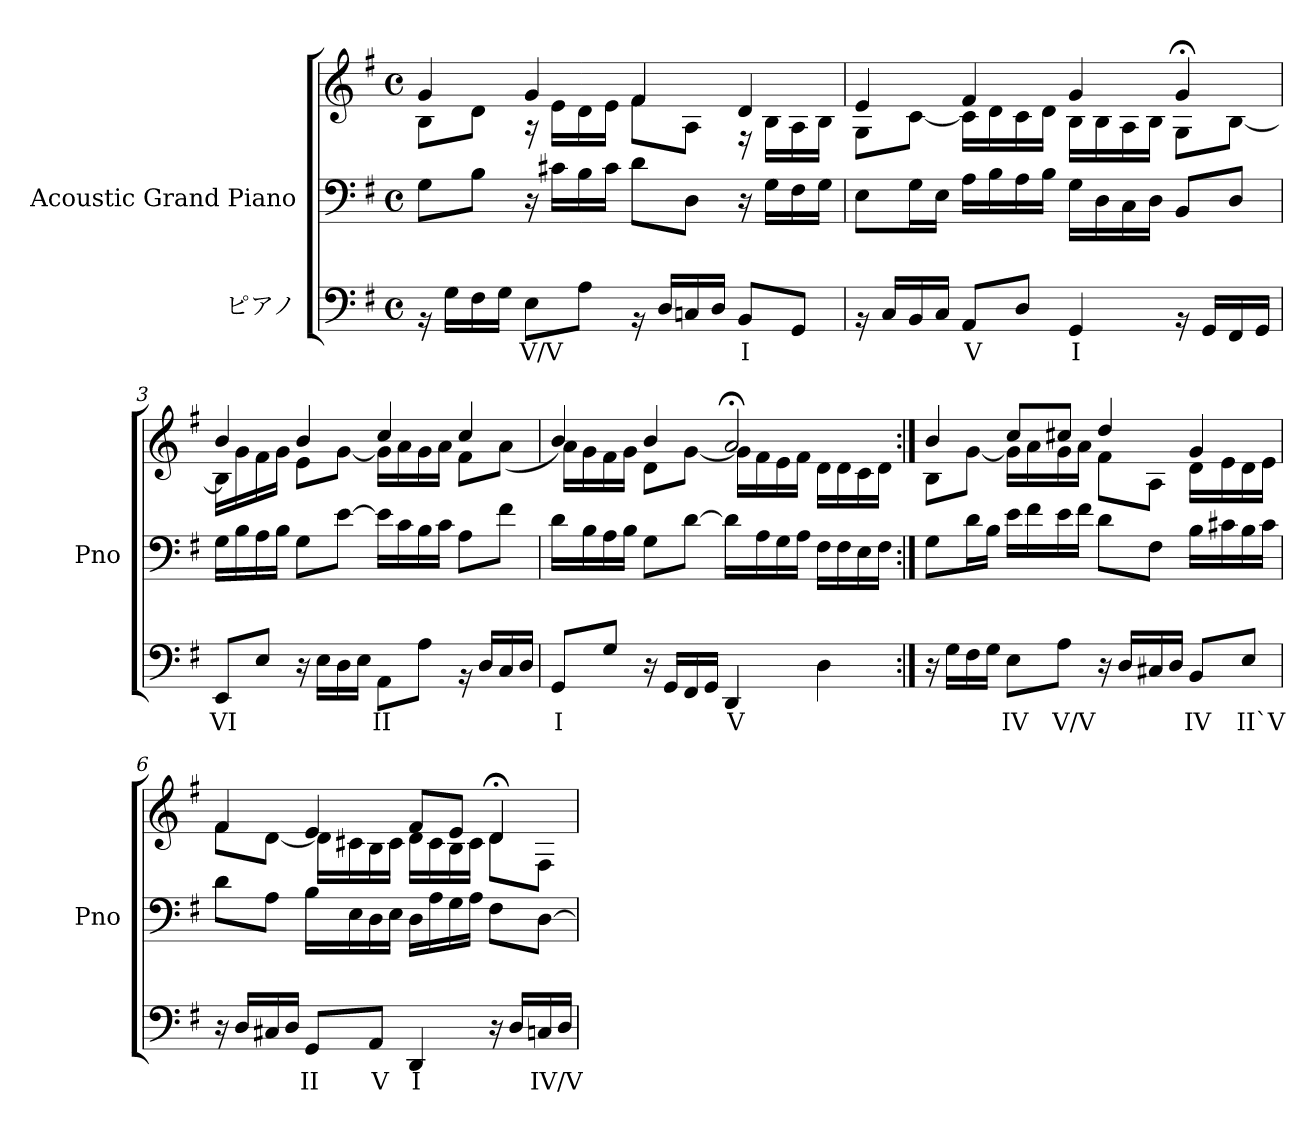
**kern	**text	**kern	**kern
*part2	*part2	*part1	*part1
*staff3	*staff3	*staff2	*staff1
*I"ピアノ	*	*I"Acoustic Grand Piano	*
*	*	*I'Pno	*
*clefF4	*	*clefF4	*clefG2
*k[f#]	*	*k[f#]	*k[f#]
*G:	*	*G:	*G:
*M4/4	*	*M4/4	*M4/4
*met(c)	*	*met(c)	*met(c)
*MM120	*	*MM120	*MM120
=1	=1	=1	=1
!	!LO:LY:b	!	!
*	*	*	*^
16rBB	G:I	8G\L	4g/	8B\L
16G\LL	.	.	.	.
16F#\	.	8B\J	.	8d\J
16G\JJ	.	.	.	.
!	!LO:LY:b	!	!	!
8E\L	V/V	16r	4g/	16rA
.	.	16c#X\LL	.	16e\LL
8A\J	.	16B\	.	16d\
.	.	16c#\JJ	.	16e\JJ
!	!LO:LY:b	!	!	!
16rBB	V	8d\L	4f#/	8f#\L
16D/LL	.	.	.	.
16Cn/	.	8D\J	.	8A\J
16D/JJ	.	.	.	.
!	!LO:LY:b	!	!	!
8BB/L	I	16r	4d/	16rF
.	.	16G\LL	.	16B\LL
8GG/J	.	16F#\	.	16A\
.	.	16G\JJ	.	16B\JJ
=2	=2	=2	=2	=2
!	!LO:LY:b	!	!	!
16rBB	IV	8E\L	4e/	8G\L
16C/LL	.	.	.	.
16BB/	.	16G\L	.	[<8c\J
16C/JJ	.	16E\JJ	.	.
!	!LO:LY:b	!	!	!
8AA/L	V	16A\LL	4f#/	16c\LL]
.	.	16B\	.	16d\
8D/J	.	16A\	.	16c\
.	.	16B\JJ	.	16d\JJ
!	!LO:LY:b	!	!	!
4GG/	I	16G\LL	4g/	16B\LL
.	.	16D\	.	16B\
.	.	16C\	.	16A\
.	.	16D\JJ	.	16B\JJ
16rBB	.	8BB/L	4g;</	8G\L
16GG/LL	.	.	.	.
16FF#/	.	8D/J	.	[<8B\J
16GG/JJ	.	.	.	.
=3	=3	=3	=3	=3
!	!LO:LY:b	!	!	!
8EE/L	VI	16G\LL	4b/	16B\LL]
.	.	16B\	.	16g\
8E/J	.	16A\	.	16f#\
.	.	16B\JJ	.	16g\JJ
16r	.	8G\L	4b/	8e\L
16E\LL	.	.	.	.
16D\	.	[8e\J	.	[<8g\J
16E\JJ	.	.	.	.
!	!LO:LY:b	!	!	!
8AA\L	II	16e\LL]	4cc/	16g\LL]
.	.	16c\	.	16a\
8A\J	.	16B\	.	16g\
.	.	16c\JJ	.	16a\JJ
!	!LO:LY:b	!	!	!
16rBB	V	8A\L	4cc/	8f#\L
16D/LL	.	.	.	.
16C/	.	8f#\J	.	(<8a\J
16D/JJ	.	.	.	.
!!LO:LB:g=z	!!
=4	=4	=4	=4	=4
!	!LO:LY:b	!	!	!
8GG/L	I	16d\LL	4b/)	16a\LL
.	.	16B\	.	16g\
8G/J	.	16A\	.	16f#\
.	.	16B\JJ	.	16g\JJ
16r	.	8G\L	4b/	8d\L
16GG/LL	.	.	.	.
16FF#/	.	[8d\J	.	[<8g\J
16GG/JJ	.	.	.	.
!	!LO:LY:b	!	!	!
4DD/	V	16d\LL]	2a;</	16g\LL]
.	.	16A\	.	16f#\
.	.	16G\	.	16e\
.	.	16A\JJ	.	16f#\JJ
4D\	.	16F#\LL	.	16d\LL
.	.	16F#\	.	16d\
.	.	16E\	.	16c\
.	.	16F#\JJ	.	16d\JJ
=5:|!	=5:|!	=5:|!	=5:|!	=5:|!
!	!LO:LY:b	!	!	!
16r	I	8G\L	4b/	8B\L
16G\LL	.	.	.	.
16F#\	.	16d\L	.	[<8g\J
16G\JJ	.	16B\JJ	.	.
!	!LO:LY:b	!	!	!
8E\L	IV	16e\LL	8cc/L	16g\LL]
.	.	16f#\	.	16a\
!	!LO:LY:b	!	!	!
8A\J	V/V	16e\	8cc#X/J	16g\
.	.	16f#\JJ	.	16a\JJ
!	!LO:LY:b	!	!	!
16r	V|D:I	8d\L	4dd/	8f#\L
16D/LL	.	.	.	.
16C#X/	.	8F#\J	.	8A\J
16D/JJ	.	.	.	.
!	!LO:LY:b	!	!	!
8BB/L	IV	16B\LL	4g/	16d\LL
.	.	16c#X\	.	16e\
!	!LO:LY:b	!	!	!
8E/J	II`V	16B\	.	16d\
.	.	16c#\JJ	.	16e\JJ
=6	=6	=6	=6	=6
!	!LO:LY:b	!	!	!
16r	I	8d\L	4f#/	8f#\L
16D/LL	.	.	.	.
16C#X/	.	8A\J	.	[<8d\J
16D/JJ	.	.	.	.
!	!LO:LY:b	!	!	!
8GG/L	II	16B\LL	4e/	16d\LL]
.	.	16E\	.	16c#X\
!	!LO:LY:b	!	!	!
8AA/J	V	16D\	.	16B\
.	.	16E\JJ	.	16c#\JJ
!	!LO:LY:b	!	!	!
4DD/	I	16D\LL	8f#/L	16d\LL
.	.	16A\	.	16c#\
.	.	16G\	8e/J	16B\
.	.	16A\JJ	.	16c#\JJ
16r	.	8F#\L	4d;</	8d\L
16D/LL	.	.	.	.
!	!LO:LY:b	!	!	!
16Cn/	IV/V	[8D\J	.	8F#\J
16D/JJ	.	.	.	.
*	*	*	*v	*v
=	=	=	=
*-	*-	*-	*-
